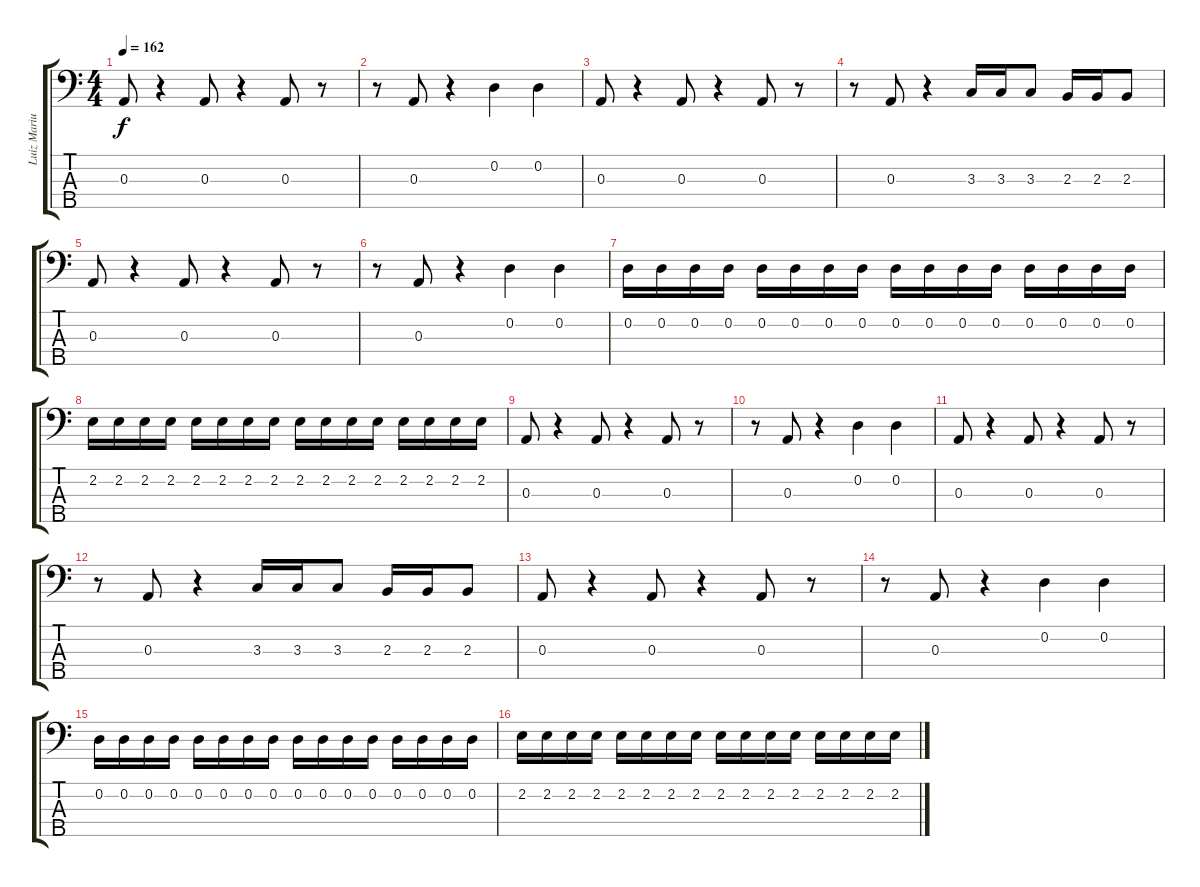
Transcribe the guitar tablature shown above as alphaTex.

\track ("Luiz Mariutti" "Luiz Mariu") {instrument electricbasspick}
\staff {score tabs}
\tuning (G2 D2 A1 E1 B0) {hide}
\ts (4 4)
\tempo 162
\clef f4
\ks c
0.3.8{dy f instrument electricbasspick} r.4 0.3.8 r.4 0.3.8 r.8 |
r.8 0.3.8 r.4 0.2.4 0.2.4 |
0.3.8 r.4 0.3.8 r.4 0.3.8 r.8 |
r.8 0.3.8 r.4 3.3.16 3.3.16 3.3.8 2.3.16 2.3.16 2.3.8 |
0.3.8 r.4 0.3.8 r.4 0.3.8 r.8 |
r.8 0.3.8 r.4 0.2.4 0.2.4 |
0.2.16 0.2.16 0.2.16 0.2.16 0.2.16 0.2.16 0.2.16 0.2.16 0.2.16 0.2.16 0.2.16 0.2.16 0.2.16 0.2.16 0.2.16 0.2.16 |
2.2.16 2.2.16 2.2.16 2.2.16 2.2.16 2.2.16 2.2.16 2.2.16 2.2.16 2.2.16 2.2.16 2.2.16 2.2.16 2.2.16 2.2.16 2.2.16 |
0.3.8 r.4 0.3.8 r.4 0.3.8 r.8 |
r.8 0.3.8 r.4 0.2.4 0.2.4 |
0.3.8 r.4 0.3.8 r.4 0.3.8 r.8 |
r.8 0.3.8 r.4 3.3.16 3.3.16 3.3.8 2.3.16 2.3.16 2.3.8 |
0.3.8 r.4 0.3.8 r.4 0.3.8 r.8 |
r.8 0.3.8 r.4 0.2.4 0.2.4 |
0.2.16 0.2.16 0.2.16 0.2.16 0.2.16 0.2.16 0.2.16 0.2.16 0.2.16 0.2.16 0.2.16 0.2.16 0.2.16 0.2.16 0.2.16 0.2.16 |
2.2.16 2.2.16 2.2.16 2.2.16 2.2.16 2.2.16 2.2.16 2.2.16 2.2.16 2.2.16 2.2.16 2.2.16 2.2.16 2.2.16 2.2.16 2.2.16
